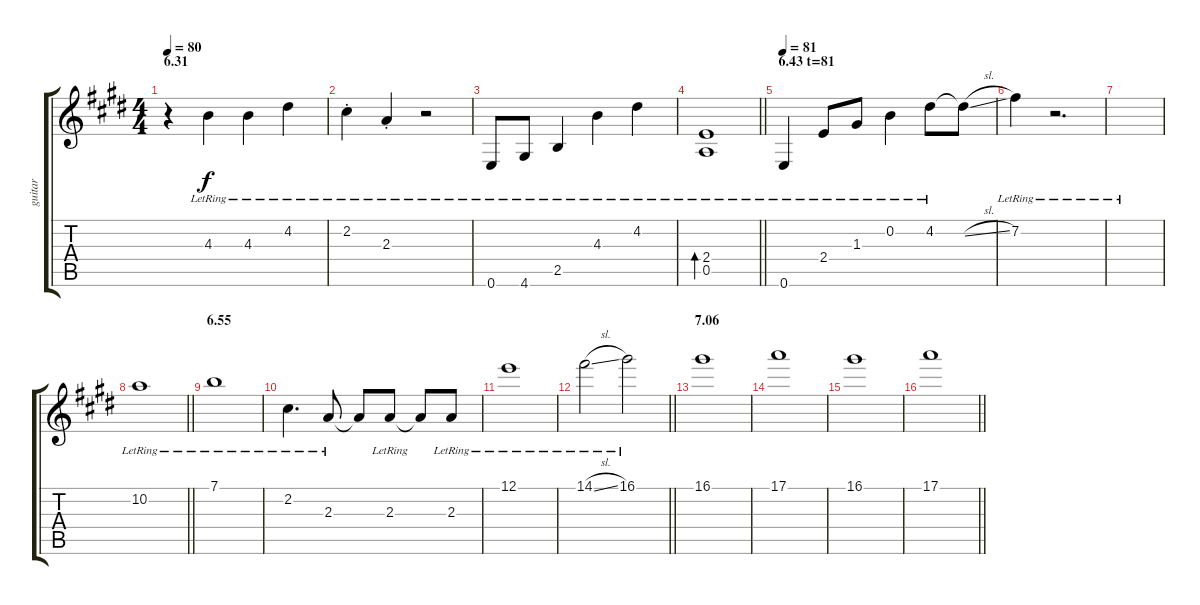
\track ("guitar" "guitar") {instrument electricguitarjazz}
\staff {score tabs}
\tuning (E4 B3 G3 D3 A2 E2) {hide}
\ts (4 4)
\section ("" "6.31")
\tempo 80
\clef g2
\ks e
r.4{dy f} 4.3{lr}.4 4.3{lr}.4 4.2{lr}.4 |
2.2{st lr}.4 2.3{st lr}.4 r.2 |
0.6{lr}.8 4.6{lr}.8 2.5{lr}.4 4.3{lr}.4 4.2{lr}.4 |
\barLineRight lightlight
(2.4{lr} 0.5{lr}).1{bd 30} |
\section ("" "6.43 t=81")
\tempo 81
0.6{lr}.4 2.4{lr}.8 1.3{lr}.8 0.2{lr}.4 4.2{lr}.8 4.2{sl t}.8 |
7.2{lr}.4 r.2{d} |
|
\barLineRight lightlight
10.2{lr}.1 |
\section ("" "6.55")
7.1{lr}.1 |
2.2{lr}.4{d} 2.3{lr}.8 2.3{t}.8 2.3{lr}.8 2.3{t}.8 2.3{lr}.8 |
12.1{lr}.1 |
\barLineRight lightlight
14.1{sl lr}.2 16.1{lr}.2 |
\section ("" "7.06")
16.1.1 |
17.1.1 |
16.1.1 |
\barLineRight lightlight
17.1.1
